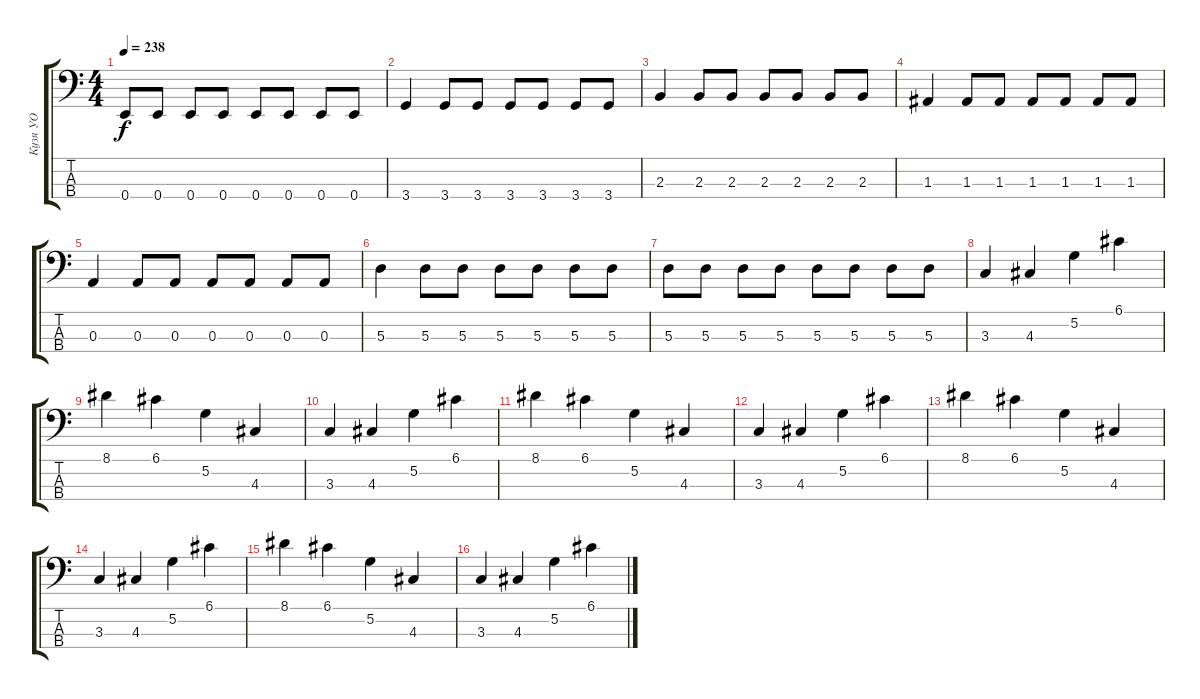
\track ("Кузя УО" "Кузя УО") {instrument electricbassfinger}
\staff {score tabs}
\tuning (G2 D2 A1 E1) {hide}
\ts (4 4)
\tempo 238
\clef f4
\ks c
0.4.8{dy f} 0.4.8 0.4.8 0.4.8 0.4.8 0.4.8 0.4.8 0.4.8 |
3.4.4 3.4.8 3.4.8 3.4.8 3.4.8 3.4.8 3.4.8 |
2.3.4 2.3.8 2.3.8 2.3.8 2.3.8 2.3.8 2.3.8 |
1.3.4 1.3.8 1.3.8 1.3.8 1.3.8 1.3.8 1.3.8 |
0.3.4 0.3.8 0.3.8 0.3.8 0.3.8 0.3.8 0.3.8 |
5.3.4 5.3.8 5.3.8 5.3.8 5.3.8 5.3.8 5.3.8 |
5.3.8 5.3.8 5.3.8 5.3.8 5.3.8 5.3.8 5.3.8 5.3.8 |
3.3.4 4.3.4 5.2.4 6.1.4 |
8.1.4 6.1.4 5.2.4 4.3.4 |
3.3.4 4.3.4 5.2.4 6.1.4 |
8.1.4 6.1.4 5.2.4 4.3.4 |
3.3.4 4.3.4 5.2.4 6.1.4 |
8.1.4 6.1.4 5.2.4 4.3.4 |
3.3.4 4.3.4 5.2.4 6.1.4 |
8.1.4 6.1.4 5.2.4 4.3.4 |
3.3.4 4.3.4 5.2.4 6.1.4
